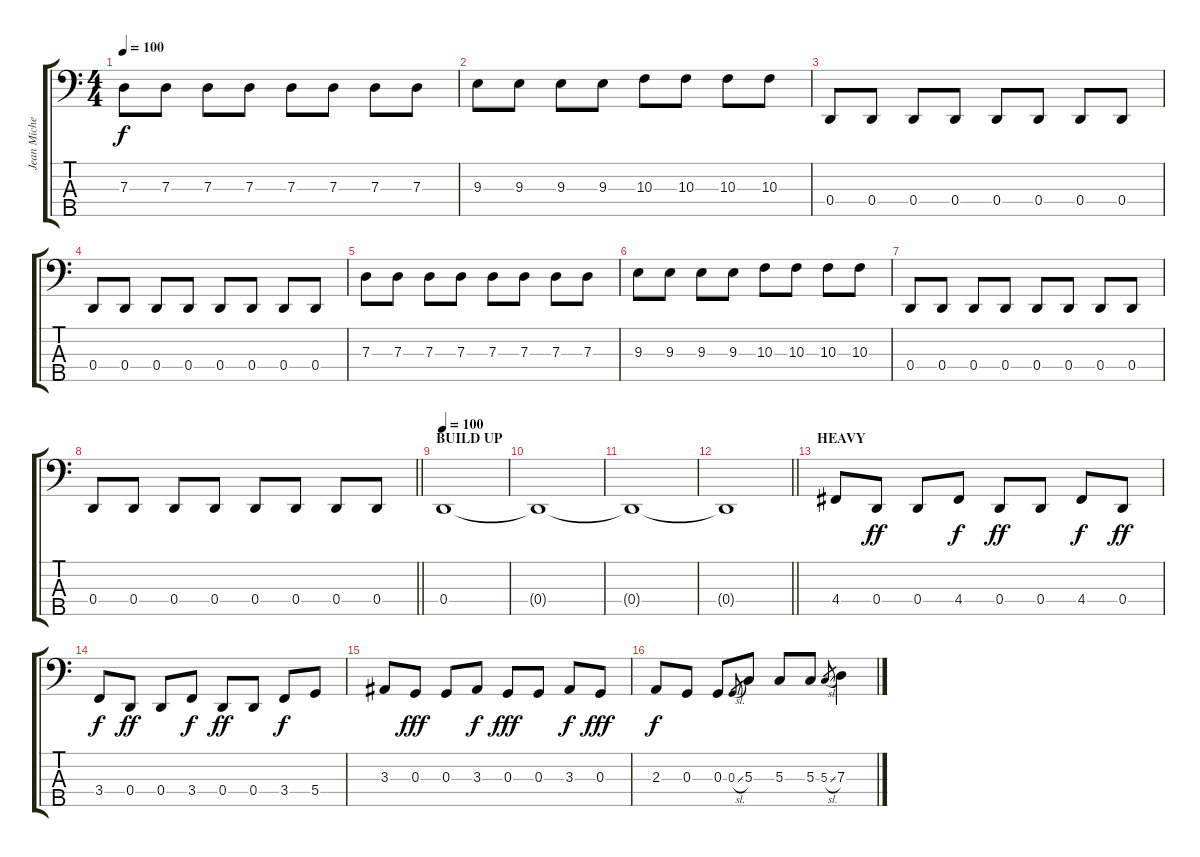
\track ("Jean Michel Labadie - BASS" "Jean Miche") {instrument electricbasspick}
\staff {score tabs}
\tuning (F2 C2 G1 D1 C1) {hide}
\ts (4 4)
\tempo 100
\clef f4
\ks c
7.3.8{dy f} 7.3.8 7.3.8 7.3.8 7.3.8 7.3.8 7.3.8 7.3.8 |
9.3.8 9.3.8 9.3.8 9.3.8 10.3.8 10.3.8 10.3.8 10.3.8 |
0.4.8 0.4.8 0.4.8 0.4.8 0.4.8 0.4.8 0.4.8 0.4.8 |
0.4.8 0.4.8 0.4.8 0.4.8 0.4.8 0.4.8 0.4.8 0.4.8 |
7.3.8 7.3.8 7.3.8 7.3.8 7.3.8 7.3.8 7.3.8 7.3.8 |
9.3.8 9.3.8 9.3.8 9.3.8 10.3.8 10.3.8 10.3.8 10.3.8 |
0.4.8 0.4.8 0.4.8 0.4.8 0.4.8 0.4.8 0.4.8 0.4.8 |
\barLineRight lightlight
0.4.8 0.4.8 0.4.8 0.4.8 0.4.8 0.4.8 0.4.8 0.4.8 |
\section ("" "BUILD UP")
\tempo 100
0.4.1 |
0.4{t}.1 |
0.4{t}.1 |
\barLineRight lightlight
0.4{t}.1 |
\section ("" "HEAVY")
4.4.8 0.4.8{dy ff} 0.4.8 4.4.8{dy f} 0.4.8{dy ff} 0.4.8 4.4.8{dy f} 0.4.8{dy ff} |
3.4.8{dy f} 0.4.8{dy ff} 0.4.8 3.4.8{dy f} 0.4.8{dy ff} 0.4.8 3.4.8{dy f} 5.4.8 |
3.3.8 0.3.8{dy fff} 0.3.8 3.3.8{dy f} 0.3.8{dy fff} 0.3.8 3.3.8{dy f} 0.3.8{dy fff} |
2.3.8{dy f} 0.3.8 0.3.8 0.3{sl}.8{gr} 5.3.8 5.3.8 5.3.8 5.3{sl}.8{gr} 7.3.4
